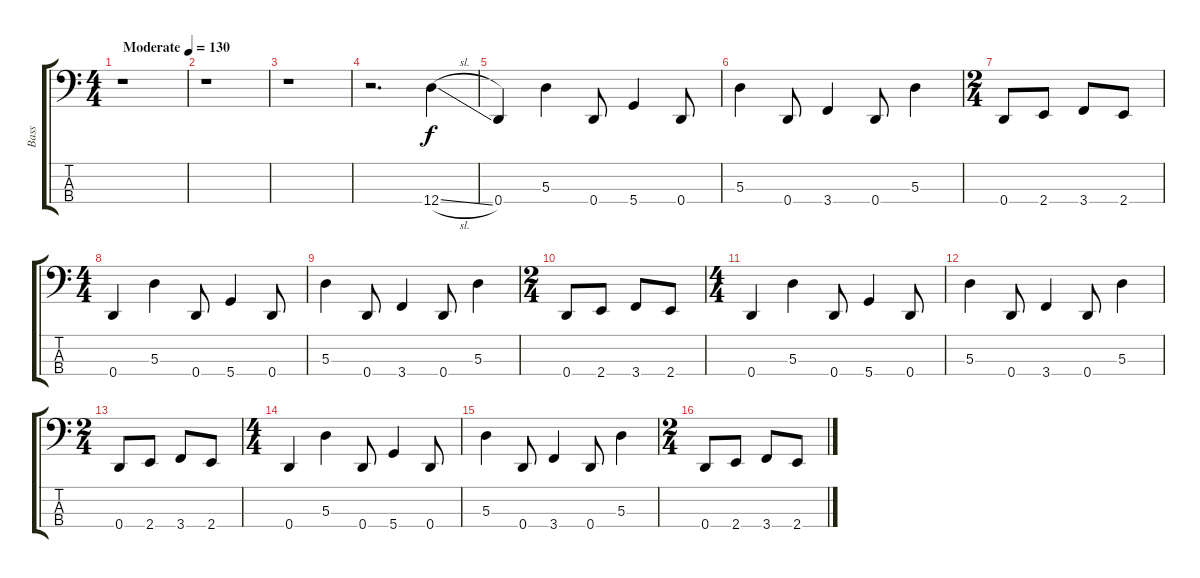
\track ("Bass" "Bass") {instrument electricbassfinger}
\staff {score tabs}
\tuning (G2 D2 A1 D1) {hide}
\ts (4 4)
\tempo (130 "Moderate")
\clef f4
\ks c
r.1{dy f instrument electricbassfinger} |
r.1 |
r.1 |
r.2{d} 12.4{sl}.4 |
0.4.4 5.3.4 0.4.8 5.4.4 0.4.8 |
5.3.4 0.4.8 3.4.4 0.4.8 5.3.4 |
\ts (2 4)
0.4.8 2.4.8 3.4.8 2.4.8 |
\ts (4 4)
0.4.4 5.3.4 0.4.8 5.4.4 0.4.8 |
5.3.4 0.4.8 3.4.4 0.4.8 5.3.4 |
\ts (2 4)
0.4.8 2.4.8 3.4.8 2.4.8 |
\ts (4 4)
0.4.4 5.3.4 0.4.8 5.4.4 0.4.8 |
5.3.4 0.4.8 3.4.4 0.4.8 5.3.4 |
\ts (2 4)
0.4.8 2.4.8 3.4.8 2.4.8 |
\ts (4 4)
0.4.4 5.3.4 0.4.8 5.4.4 0.4.8 |
5.3.4 0.4.8 3.4.4 0.4.8 5.3.4 |
\ts (2 4)
0.4.8 2.4.8 3.4.8 2.4.8
